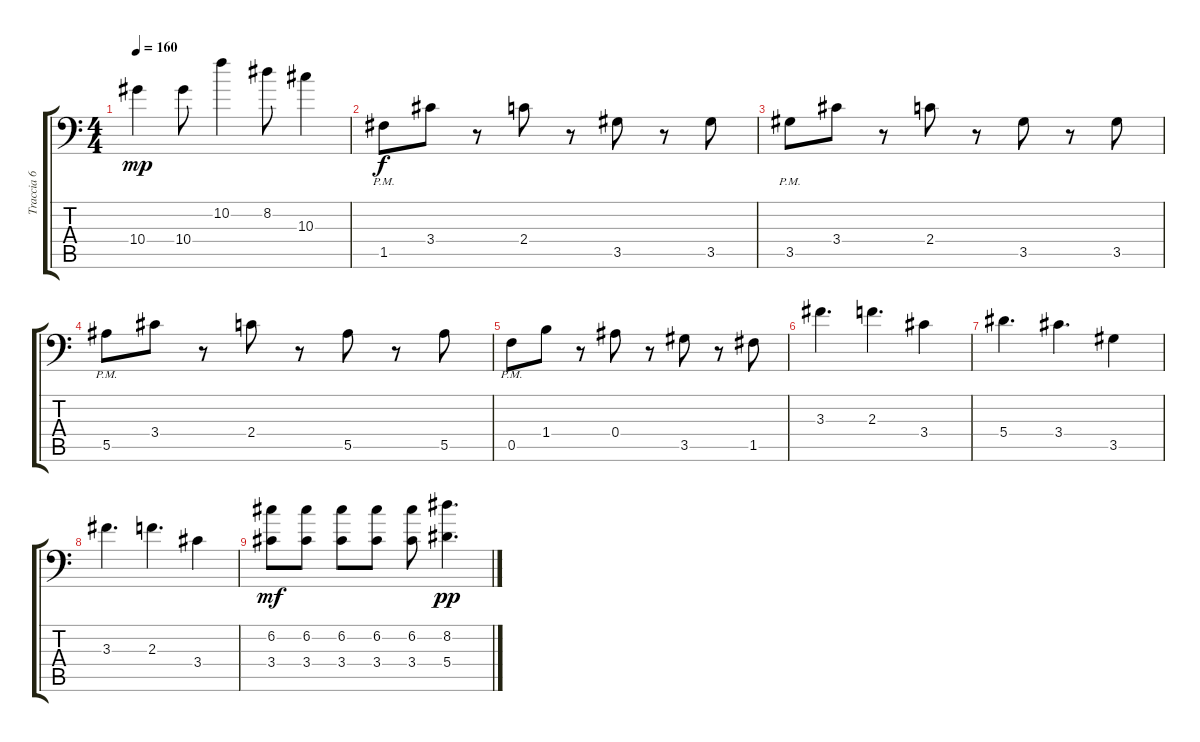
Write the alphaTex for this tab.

\track ("Traccia 6" "Traccia 6") {instrument distortionguitar}
\staff {score tabs}
\tuning (C4 G3 Eb3 Bb2 F2 Bb1) {hide}
\ts (4 4)
\tempo 160
\clef f4
\ks c
10.4.4{dy mp} 10.4.8 10.2.4 8.2.8 10.3.4 |
1.5{pm}.8{dy f} 3.4.8 r.8 2.4.8 r.8 3.5.8 r.8 3.5.8 |
3.5{pm}.8 3.4.8 r.8 2.4.8 r.8 3.5.8 r.8 3.5.8 |
5.5{pm}.8 3.4.8 r.8 2.4.8 r.8 5.5.8 r.8 5.5.8 |
0.5{pm}.8 1.4.8 r.8 0.4.8 r.8 3.5.8 r.8 1.5.8 |
3.3.4{d} 2.3.4{d} 3.4.4 |
5.4.4{d} 3.4.4{d} 3.5.4 |
3.3.4{d} 2.3.4{d} 3.4.4 |
(6.2 3.4).8{dy mf} (6.2 3.4).8 (6.2 3.4).8 (6.2 3.4).8 (6.2 3.4).8 (8.2 5.4).4{d dy pp}
